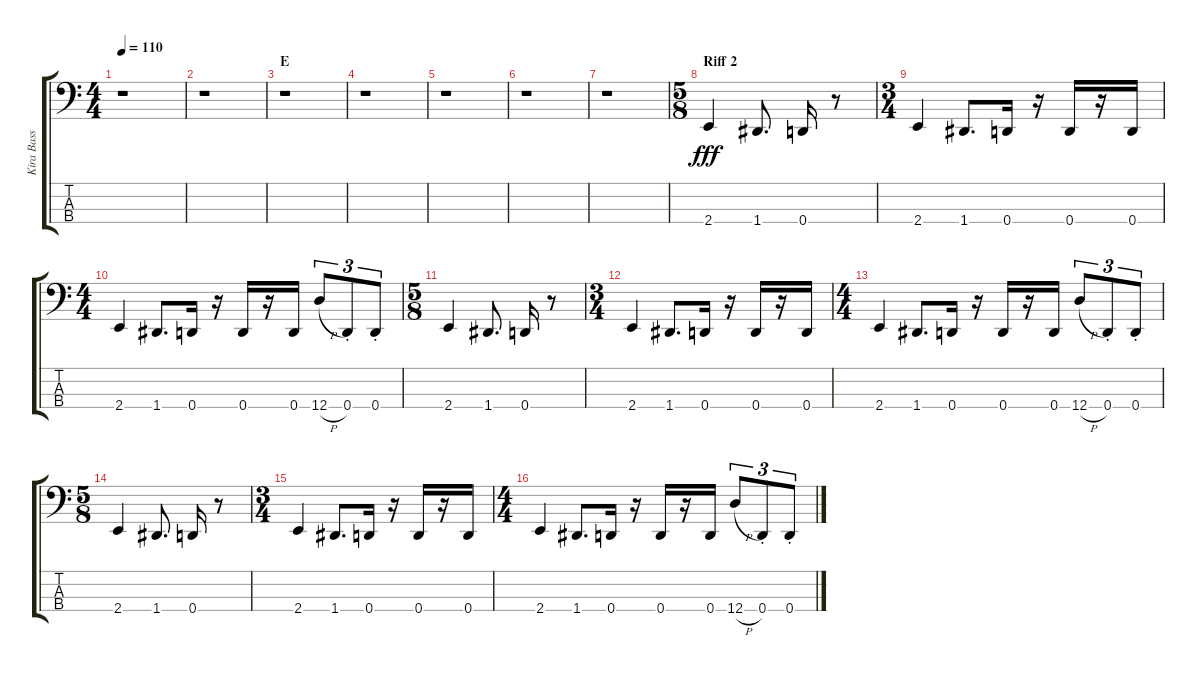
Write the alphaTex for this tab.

\track ("Kira Bass" "Kira Bass") {instrument electricbassfinger}
\staff {score tabs}
\tuning (G2 D2 A1 D1) {hide}
\ts (4 4)
\tempo 110
\clef f4
\ks c
r.1{dy f} |
r.1 |
\section ("" "E")
r.1 |
r.1 |
r.1 |
r.1 |
r.1 |
\ts (5 8)
\section ("" "Riff 2")
2.4.4{dy fff} 1.4.8{d} 0.4.16 r.8 |
\ts (3 4)
2.4.4 1.4.8{d} 0.4.16 r.16 0.4.16 r.16 0.4.16 |
\ts (4 4)
2.4.4 1.4.8{d} 0.4.16 r.16 0.4.16 r.16 0.4.16 12.4{h}.8{tu (3 2)} 0.4{st}.8{tu (3 2)} 0.4{st}.8{tu (3 2)} |
\ts (5 8)
2.4.4 1.4.8{d} 0.4.16 r.8 |
\ts (3 4)
2.4.4 1.4.8{d} 0.4.16 r.16 0.4.16 r.16 0.4.16 |
\ts (4 4)
2.4.4 1.4.8{d} 0.4.16 r.16 0.4.16 r.16 0.4.16 12.4{h}.8{tu (3 2)} 0.4{st}.8{tu (3 2)} 0.4{st}.8{tu (3 2)} |
\ts (5 8)
2.4.4 1.4.8{d} 0.4.16 r.8 |
\ts (3 4)
2.4.4 1.4.8{d} 0.4.16 r.16 0.4.16 r.16 0.4.16 |
\ts (4 4)
2.4.4 1.4.8{d} 0.4.16 r.16 0.4.16 r.16 0.4.16 12.4{h}.8{tu (3 2)} 0.4{st}.8{tu (3 2)} 0.4{st}.8{tu (3 2)}
